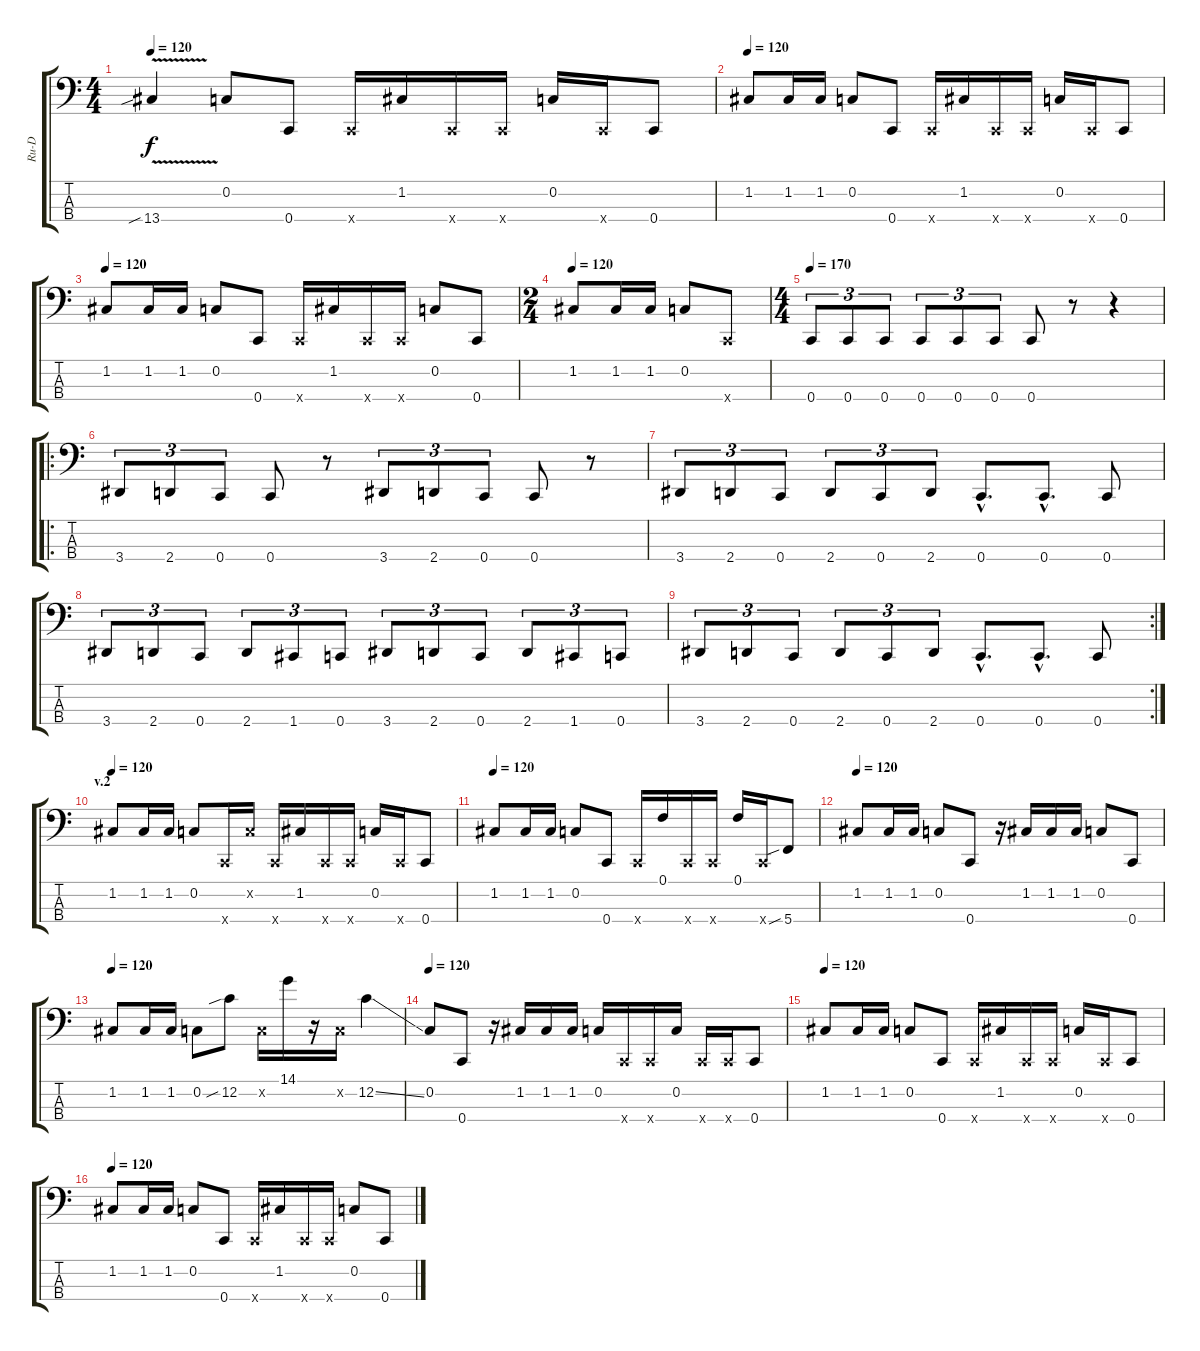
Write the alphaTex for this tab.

\track ("Ru-D" "Ru-D") {instrument slapbass1}
\staff {score tabs}
\tuning (F2 C2 G1 C1) {hide}
\ts (4 4)
\tempo 120
\clef f4
\ks c
13.4{v sib}.4{dy f} 0.2.8 0.4.8 0.4{x}.16 1.2.16 0.4{x}.16 0.4{x}.16 0.2.16 0.4{x}.16 0.4.8 |
\tempo 120
1.2.8 1.2.16 1.2.16 0.2.8 0.4.8 0.4{x}.16 1.2.16 0.4{x}.16 0.4{x}.16 0.2.16 0.4{x}.16 0.4.8 |
\tempo 120
1.2.8 1.2.16 1.2.16 0.2.8 0.4.8 0.4{x}.16 1.2.16 0.4{x}.16 0.4{x}.16 0.2.8 0.4.8 |
\ts (2 4)
\tempo 120
1.2.8 1.2.16 1.2.16 0.2.8 0.4{x}.8 |
\ts (4 4)
\tempo 170
0.4.8{tu (3 2)} 0.4.8{tu (3 2)} 0.4.8{tu (3 2)} 0.4.8{tu (3 2)} 0.4.8{tu (3 2)} 0.4.8{tu (3 2)} 0.4.8 r.8 r.4 |
\ro
3.4.8{tu (3 2)} 2.4.8{tu (3 2)} 0.4.8{tu (3 2)} 0.4.8 r.8 3.4.8{tu (3 2)} 2.4.8{tu (3 2)} 0.4.8{tu (3 2)} 0.4.8 r.8 |
3.4.8{tu (3 2)} 2.4.8{tu (3 2)} 0.4.8{tu (3 2)} 2.4.8{tu (3 2)} 0.4.8{tu (3 2)} 2.4.8{tu (3 2)} 0.4{hac}.8{d} 0.4{hac}.8{d} 0.4.8 |
3.4.8{tu (3 2)} 2.4.8{tu (3 2)} 0.4.8{tu (3 2)} 2.4.8{tu (3 2)} 1.4.8{tu (3 2)} 0.4.8{tu (3 2)} 3.4.8{tu (3 2)} 2.4.8{tu (3 2)} 0.4.8{tu (3 2)} 2.4.8{tu (3 2)} 1.4.8{tu (3 2)} 0.4.8{tu (3 2)} |
\rc 2
3.4.8{tu (3 2)} 2.4.8{tu (3 2)} 0.4.8{tu (3 2)} 2.4.8{tu (3 2)} 0.4.8{tu (3 2)} 2.4.8{tu (3 2)} 0.4{hac}.8{d} 0.4{hac}.8{d} 0.4.8 |
\section ("" "v.2")
\tempo 120
1.2.8 1.2.16 1.2.16 0.2.8 0.4{x}.16 0.2{x}.16 0.4{x}.16 1.2.16 0.4{x}.16 0.4{x}.16 0.2.16 0.4{x}.16 0.4.8 |
\tempo 120
1.2.8 1.2.16 1.2.16 0.2.8 0.4.8 0.4{x}.16 0.1.16 0.4{x}.16 0.4{x}.16 0.1.16 0.4{x}.16 5.4{sib}.8 |
\tempo 120
1.2.8 1.2.16 1.2.16 0.2.8 0.4.8 r.16 1.2.16 1.2.16 1.2.16 0.2.8 0.4.8 |
\tempo 120
1.2.8 1.2.16 1.2.16 0.2.8 12.2{sib}.8 0.2{x}.16 14.1.16 r.16 0.2{x}.16 12.2{ss}.4 |
\tempo 120
0.2.8 0.4.8 r.16 1.2.16 1.2.16 1.2.16 0.2.16 0.4{x}.16 0.4{x}.16 0.2.16 0.4{x}.16 0.4{x}.16 0.4.8 |
\tempo 120
1.2.8 1.2.16 1.2.16 0.2.8 0.4.8 0.4{x}.16 1.2.16 0.4{x}.16 0.4{x}.16 0.2.16 0.4{x}.16 0.4.8 |
\tempo 120
1.2.8 1.2.16 1.2.16 0.2.8 0.4.8 0.4{x}.16 1.2.16 0.4{x}.16 0.4{x}.16 0.2.8 0.4.8
